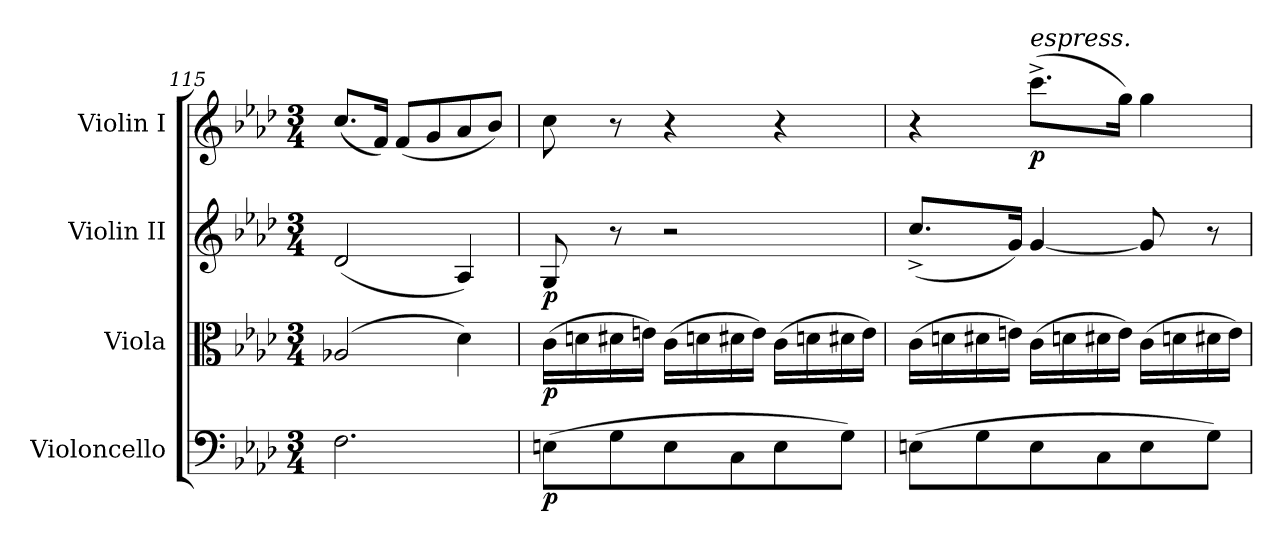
**kern	**dynam	**kern	**dynam	**kern	**dynam	**kern	**dynam
*part4	*part4	*part3	*part3	*part2	*part2	*part1	*part1
*staff4	*staff4	*staff3	*staff3	*staff2	*staff2	*staff1	*staff1
*I"Violoncello	*	*I"Viola	*	*I"Violin II	*	*I"Violin I	*
*I'Vc	*	*I'Vla	*	*I'Vln	*	*I'Vln	*
*clefF4	*	*clefC3	*	*clefG2	*	*clefG2	*
*k[b-e-a-d-]	*	*k[b-e-a-d-]	*	*k[b-e-a-d-]	*	*k[b-e-a-d-]	*
*M3/4	*	*M3/4	*	*M3/4	*	*M3/4	*
=115	=115	=115	=115	=115	=115	=115	=115
2.F\	.	(2A-X/	.	(2d-/	.	(8.cc/L	.
.	.	.	.	.	.	16f/Jk)	.
.	.	.	.	.	.	(8f/L	.
.	.	.	.	.	.	8g/	.
.	.	4d-\)	.	4A-/)	.	8a-/	.
.	.	.	.	.	.	8b-/J)	.
=116	=116	=116	=116	=116	=116	=116	=116
!	!LO:DY:b	!	!LO:DY:b	!	!LO:DY:b	!	!
(8En\L	p	(16c\LL	p	8G/	p	8cc\	.
.	.	16dn\	.	.	.	.	.
8G\	.	16d#X\	.	8r	.	8r	.
.	.	16en\JJ)	.	.	.	.	.
8E\	.	(16c\LL	.	2r	.	4r	.
.	.	16dn\	.	.	.	.	.
8C\	.	16d#X\	.	.	.	.	.
.	.	16e\JJ)	.	.	.	.	.
8E\	.	(16c\LL	.	.	.	4r	.
.	.	16dn\	.	.	.	.	.
8G\J)	.	16d#X\	.	.	.	.	.
.	.	16e\JJ)	.	.	.	.	.
!!LO:LB:g=z
=117	=117	=117	=117	=117	=117	=117	=117
(8En\L	.	(16c\LL	.	(8.cc^/L	.	4r	.
.	.	16dn\	.	.	.	.	.
8G\	.	16d#X\	.	.	.	.	.
.	.	16en\JJ)	.	16g/Jk)	.	.	.
!	!	!	!	!	!	!LO:TX:a:i:t=espress.	!
!	!	!	!	!	!	!	!LO:DY:b
8E\	.	(16c\LL	.	[4g/	.	(8.ccc^\L	p
.	.	16dn\	.	.	.	.	.
8C\	.	16d#X\	.	.	.	.	.
.	.	16e\JJ)	.	.	.	16gg\Jk)	.
8E\	.	(16c\LL	.	8g/]	.	4gg\	.
.	.	16dn\	.	.	.	.	.
8G\J)	.	16d#X\	.	8r	.	.	.
.	.	16e\JJ)	.	.	.	.	.
=	=	=	=	=	=	=	=
*-	*-	*-	*-	*-	*-	*-	*-
